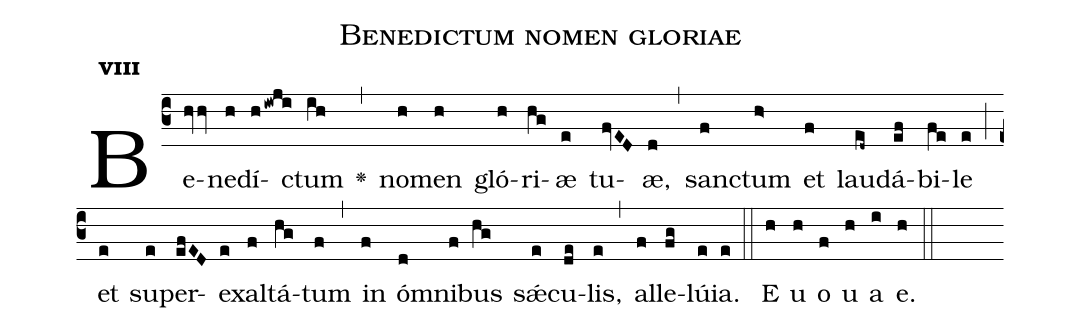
name:Benedictum nomen gloriae;
office-part:Antiphona;
mode:8;
%%
initial-style: 1;
name: Benedictum nomen gloriae
book: Antiphonae & Responsoria/Tomus II, p. 192;
occasion: Hebdomada IV Paschae Dominica;
office-part: Laudes Ant 2;
user-notes: ;
commentary: ;
annotation: 8c;
centering-scheme: english;
fontsize: 12;
font: OFLSortsMillGoudy;
height: 11;
width: 4.5;
%%
(c3)Be(hvv)ne(h)dí(hiwji)ctum(ih) <v>\greheightstar</v>(,) no(h)men(h) gló(h)ri(hg)æ(e) tu(fvED)æ,(d) (,) san(f)ctum(h>) et(f) lau(ed~)dá(ef)bi(fe)le(e) (;) et(e) su(e)per(efED)ex(e)al(f)tá(hg)tum(f) (,) in(f) óm(d)ni(f)bus(hg) sǽ(e)cu(de)lis,(e) (,) al(f)le(fg)lú(e)ia.(e) (::)
E(h) u(h) o(f) u(h) a(i) e.(h) (::)
